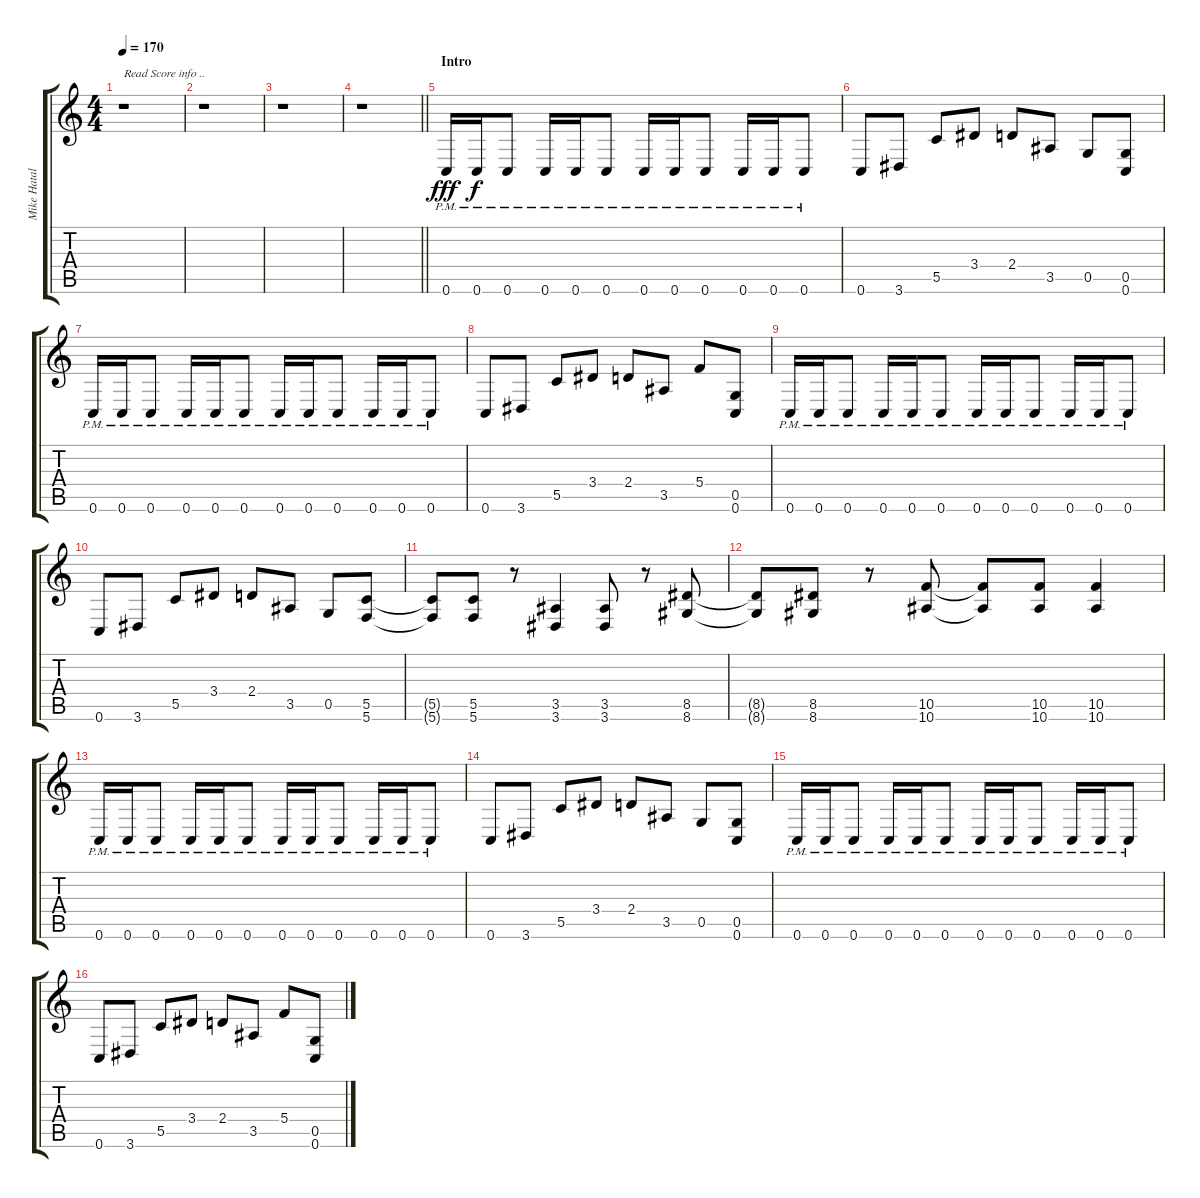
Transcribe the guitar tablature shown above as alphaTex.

\track ("Mike Hatalak - Gtr.1" "Mike Hatal") {instrument distortionguitar}
\staff {score tabs}
\tuning (D4 A3 F3 C3 G2 C2) {hide}
\ts (4 4)
\tempo 170
\clef g2
\ks c
r.1{txt "Read Score info .." dy fff instrument distortionguitar} |
r.1 |
r.1 |
\barLineRight lightlight
r.1 |
\section ("" "Intro")
0.6{pm}.16 0.6{pm}.16{dy f} 0.6{pm}.8 0.6{pm}.16 0.6{pm}.16 0.6{pm}.8 0.6{pm}.16 0.6{pm}.16 0.6{pm}.8 0.6{pm}.16 0.6{pm}.16 0.6{pm}.8 |
0.6.8 3.6.8 5.5.8 3.4.8 2.4.8 3.5.8 0.5.8 (0.5 0.6).8 |
0.6{pm}.16 0.6{pm}.16 0.6{pm}.8 0.6{pm}.16 0.6{pm}.16 0.6{pm}.8 0.6{pm}.16 0.6{pm}.16 0.6{pm}.8 0.6{pm}.16 0.6{pm}.16 0.6{pm}.8 |
0.6.8 3.6.8 5.5.8 3.4.8 2.4.8 3.5.8 5.4.8 (0.5 0.6).8 |
0.6{pm}.16 0.6{pm}.16 0.6{pm}.8 0.6{pm}.16 0.6{pm}.16 0.6{pm}.8 0.6{pm}.16 0.6{pm}.16 0.6{pm}.8 0.6{pm}.16 0.6{pm}.16 0.6{pm}.8 |
0.6.8 3.6.8 5.5.8 3.4.8 2.4.8 3.5.8 0.5.8 (5.5 5.6).8 |
(5.5{t} 5.6{t}).8 (5.5 5.6).8 r.8 (3.5 3.6).4 (3.5 3.6).8 r.8 (8.5 8.6).8 |
(8.5{t} 8.6{t}).8 (8.5 8.6).8 r.8 (10.5 10.6).8 (10.5{t} 10.6{t}).8 (10.5 10.6).8 (10.5 10.6).4 |
0.6{pm}.16 0.6{pm}.16 0.6{pm}.8 0.6{pm}.16 0.6{pm}.16 0.6{pm}.8 0.6{pm}.16 0.6{pm}.16 0.6{pm}.8 0.6{pm}.16 0.6{pm}.16 0.6{pm}.8 |
0.6.8 3.6.8 5.5.8 3.4.8 2.4.8 3.5.8 0.5.8 (0.5 0.6).8 |
0.6{pm}.16 0.6{pm}.16 0.6{pm}.8 0.6{pm}.16 0.6{pm}.16 0.6{pm}.8 0.6{pm}.16 0.6{pm}.16 0.6{pm}.8 0.6{pm}.16 0.6{pm}.16 0.6{pm}.8 |
0.6.8 3.6.8 5.5.8 3.4.8 2.4.8 3.5.8 5.4.8 (0.5 0.6).8
